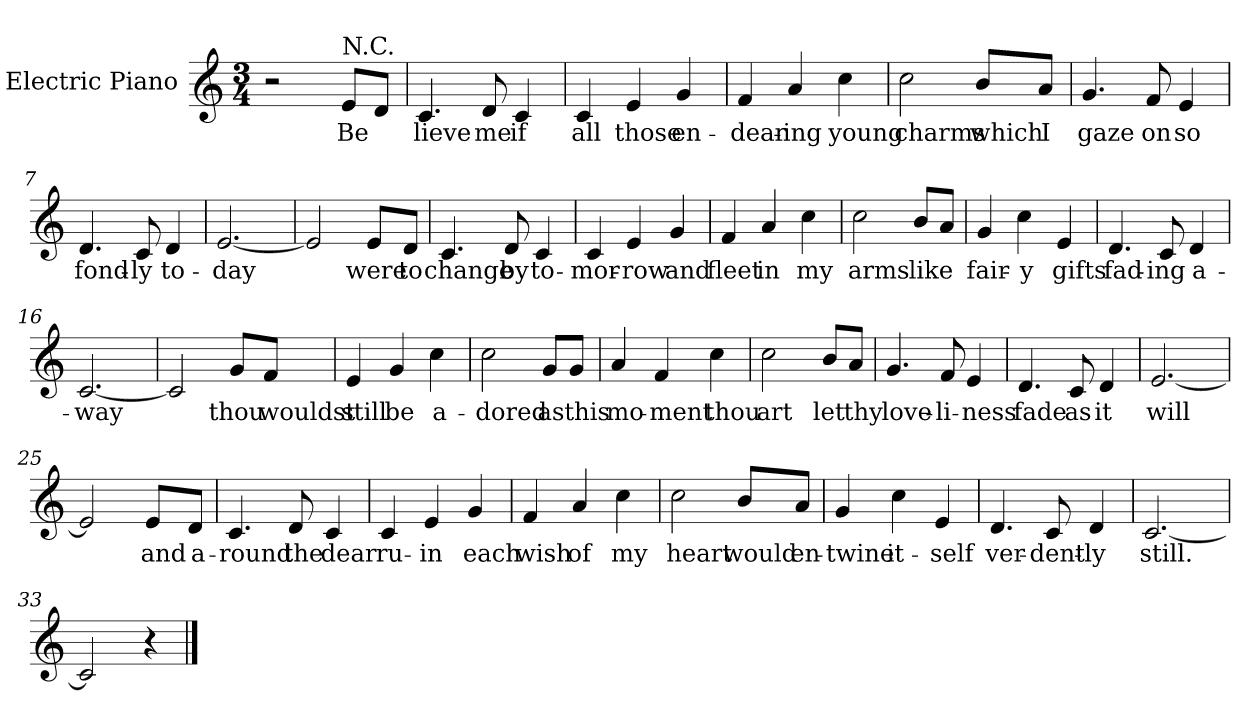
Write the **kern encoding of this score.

**kern	**text
*part1	*part1
*staff1	*staff1
*I"Electric Piano	*
*I'E.Pno	*
*clefG2	*
*k[]	*
*C:	*
*M3/4	*
=1	=1
2r	.
!LO:TX:a:t=N.C.	!
8e/L	Be
8d/J	.
=2	=2
4.c/	lieve
8d/	me
4c/	if
=3	=3
4c/	all
4e/	those
4g/	en-
=4	=4
4f/	-dear-
4a/	-ing
4cc\	young
=5	=5
2cc\	charms
8b/L	which
8a/J	I
!!LO:LB:g=z
=6	=6
4.g/	gaze
8f/	on
4e/	so
=7	=7
4.d/	fond-
8c/	-ly
4d/	to-
=8	=8
[2.e/	-day
=9	=9
2e/]	.
8e/L	were
8d/J	to
=10	=10
4.c/	change
8d/	by
4c/	to-
=11	=11
4c/	-mor-
4e/	-row
4g/	and
!!LO:LB:g=z
=12	=12
4f/	fleet
4a/	in
4cc\	my
=13	=13
2cc\	arms
8b/L	like
8a/J	.
=14	=14
4g/	fair-
4cc\	y
4e/	gifts
=15	=15
4.d/	fad-
8c/	-ing
4d/	a-
=16	=16
[2.c/	-way
=17	=17
2c/]	.
8g/L	thou
8f/J	wouldst
!!LO:LB:g=z
=18	=18
4e/	still
4g/	be
4cc\	a-
=19	=19
2cc\	-dored
8g/L	as
8g/J	this
=20	=20
4a/	mo-
4f/	-ment
4cc\	thou
=21	=21
2cc\	art
8b/L	let
8a/J	thy
=22	=22
4.g/	love-
8f/	-li-
4e/	-ness
!!LO:LB:g=z
=23	=23
4.d/	fade
8c/	as
4d/	it
=24	=24
[2.e/	will
=25	=25
2e/]	.
8e/L	and
8d/J	a-
=26	=26
4.c/	-round
8d/	the
4c/	dear
=27	=27
4c/	ru-
4e/	-in
4g/	each
=28	=28
4f/	wish
4a/	of
4cc\	my
!!LO:LB:g=z
=29	=29
2cc\	heart
8b/L	would
8a/J	en-
=30	=30
4g/	-twine
4cc\	it-
4e/	-self
=31	=31
4.d/	ver-
8c/	-dent-
4d/	-ly
=32	=32
[2.c/	still.
=33	=33
2c/]	.
4r	.
==	==
*-	*-
